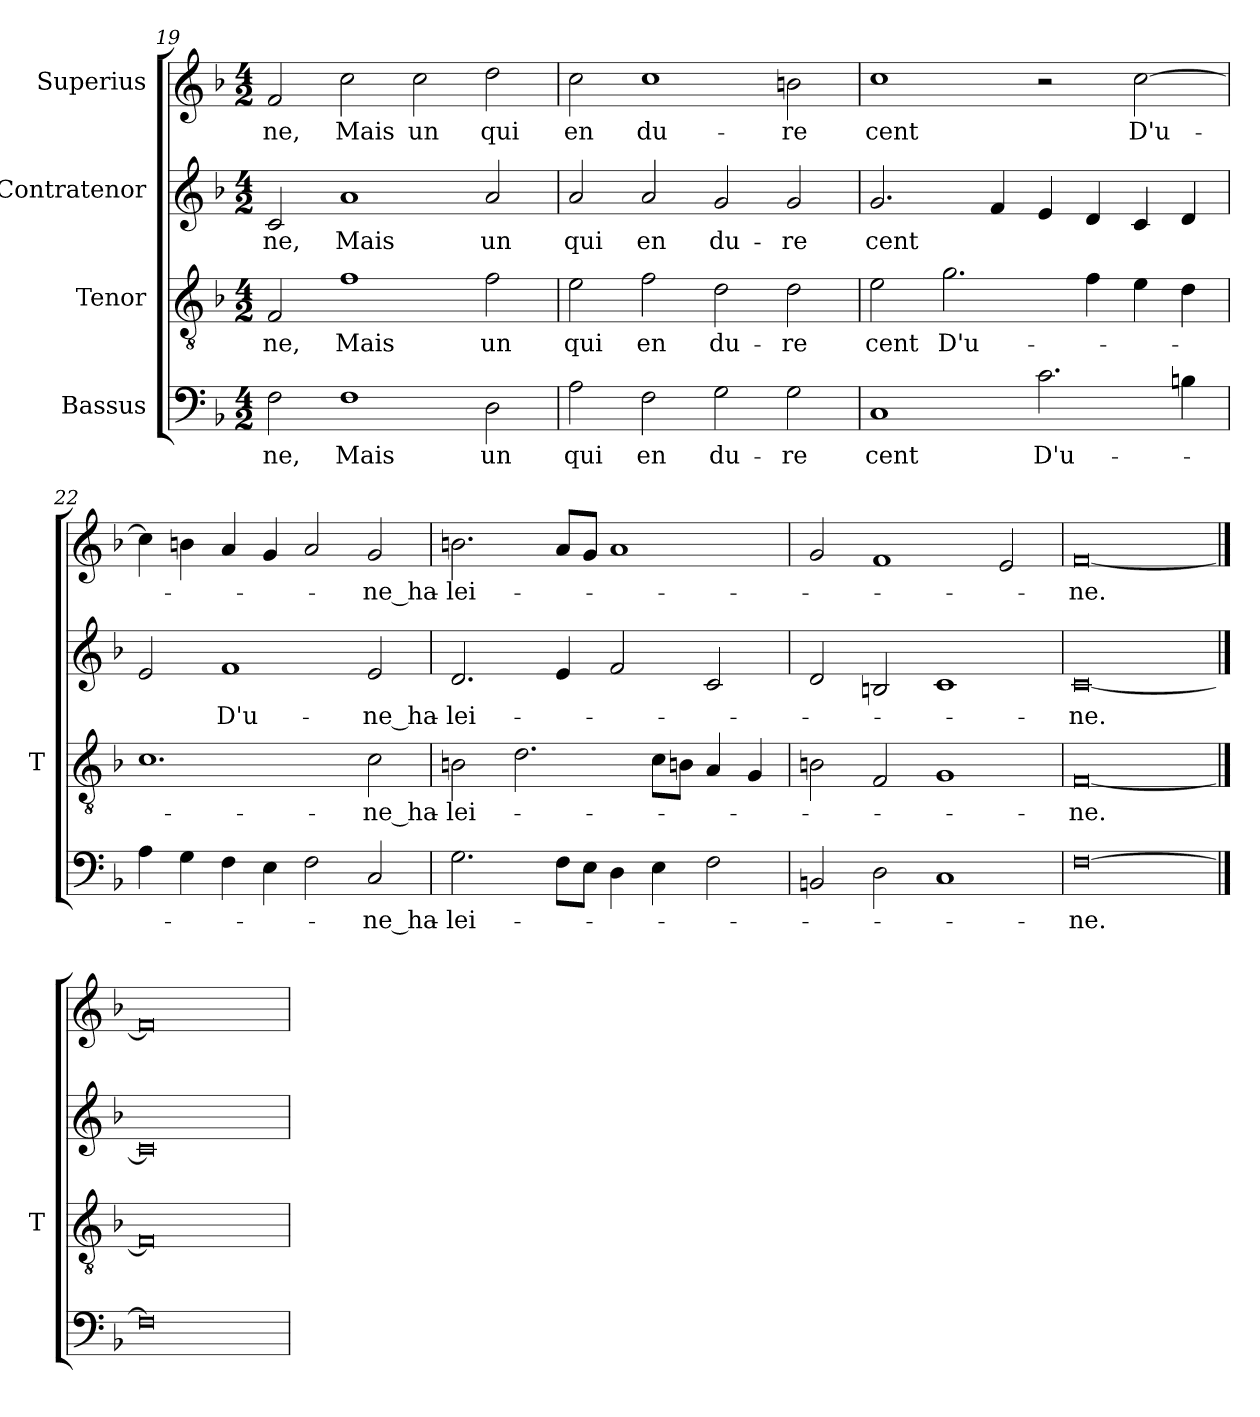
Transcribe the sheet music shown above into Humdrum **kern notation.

**kern	**text	**kern	**text	**kern	**text	**kern	**text
*part4	*part4	*part3	*part3	*part2	*part2	*part1	*part1
*staff4	*staff4	*staff3	*staff3	*staff2	*staff2	*staff1	*staff1
*I"Bassus	*	*I"Tenor	*	*I"Contratenor	*	*I"Superius	*
*	*	*I'T	*	*	*	*	*
*clefF4	*	*clefGv2	*	*clefG2	*	*clefG2	*
*k[b-]	*	*k[b-]	*	*k[b-]	*	*k[b-]	*
*M4/2	*	*M4/2	*	*M4/2	*	*M4/2	*
=19	=19	=19	=19	=19	=19	=19	=19
2F	-ne,	2F	-ne,	2c	-ne,	2f	-ne,
1F	-Mais	1f	-Mais	1a	-Mais	2cc	-Mais
.	.	.	.	.	.	2cc	-un
2D	-un	2f	-un	2a	-un	2dd	-qui
=20	=20	=20	=20	=20	=20	=20	=20
2A	-qui	2e	-qui	2a	-qui	2cc	-en
2F	-en	2f	-en	2a	-en	1cc	du-
2G	du-	2d	du-	2g	du-	.	.
2G	-re	2d	-re	2g	-re	2bn	-re
=21	=21	=21	=21	=21	=21	=21	=21
1C	-cent	2e	-cent	2.g	-cent	1cc	-cent
.	.	2.g	D'u-	.	.	.	.
.	.	.	.	4f	.	.	.
2.c	D'u-	.	.	4e	.	2r	.
.	.	4f	.	4d	.	.	.
.	.	4e	.	4c	.	[2cc	D'u-
4Bn	.	4d	.	4d	.	.	.
=22	=22	=22	=22	=22	=22	=22	=22
4A	.	1.c	.	2e	.	4cc]	.
4G	.	.	.	.	.	4b	.
4F	.	.	.	1f	D'u-	4a	.
4E	.	.	.	.	.	4g	.
2F	.	.	.	.	.	2a	.
2C	ne_ha-	2c	ne_ha-	2e	ne_ha-	2g	ne_ha-
=23	=23	=23	=23	=23	=23	=23	=23
2.G	lei-	2Bn	lei-	2.d	lei-	2.b	lei-
.	.	2.d	.	.	.	.	.
8FL	.	.	.	4e	.	8aL	.
8EJ	.	.	.	.	.	8gJ	.
4D	.	.	.	2f	.	1a	.
4E	.	8cL	.	.	.	.	.
.	.	8BnJ	.	.	.	.	.
2F	.	4A	.	2c	.	.	.
.	.	4G	.	.	.	.	.
=24	=24	=24	=24	=24	=24	=24	=24
2BBn	.	2Bn	.	2d	.	2g	.
2D	.	2F	.	2Bn	.	1f	.
1C	.	1G	.	1c	.	.	.
.	.	.	.	.	.	2e	.
=25	=25	=25	=25	=25	=25	=25	=25
[0F	-ne.	[0F	-ne.	[0c	-ne.	[0f	-ne.
==26	==26	==26	==26	==26	==26	==26	==26
0F]	.	0F]	.	0c]	.	0f]	.
=	=	=	=	=	=	=	=
*-	*-	*-	*-	*-	*-	*-	*-
